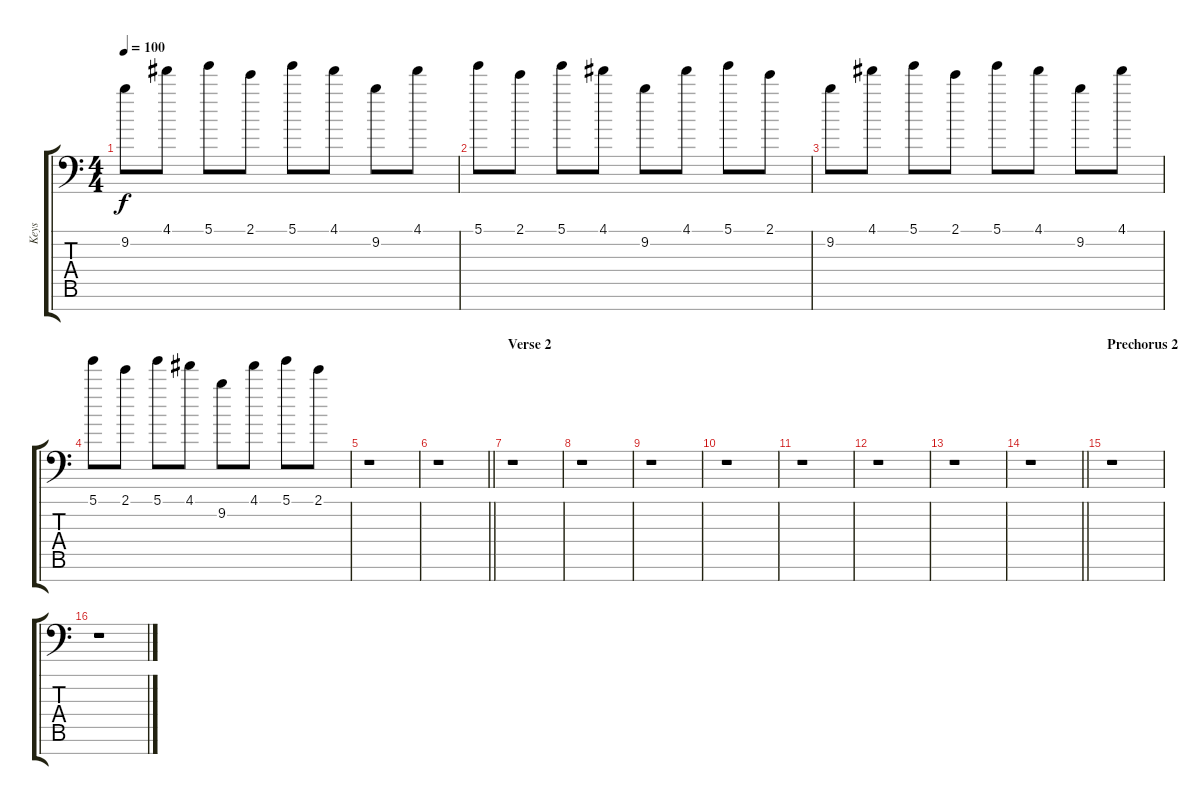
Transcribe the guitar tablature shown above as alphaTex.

\track ("Keys" "Keys") {instrument stringensemble1}
\staff {score tabs}
\tuning (D6 D5 D4 D3 D2 D1 D0) {hide}
\ts (4 4)
\tempo 100
\clef f4
\ks c
9.2.8{dy f} 4.1.8 5.1.8 2.1.8 5.1.8 4.1.8 9.2.8 4.1.8 |
5.1.8 2.1.8 5.1.8 4.1.8 9.2.8 4.1.8 5.1.8 2.1.8 |
9.2.8 4.1.8 5.1.8 2.1.8 5.1.8 4.1.8 9.2.8 4.1.8 |
5.1.8 2.1.8 5.1.8 4.1.8 9.2.8 4.1.8 5.1.8 2.1.8 |
r.1 |
\barLineRight lightlight
r.1 |
\section ("" "Verse 2")
r.1 |
r.1 |
r.1 |
r.1 |
r.1 |
r.1 |
r.1 |
\barLineRight lightlight
r.1 |
\section ("" "Prechorus 2")
r.1 |
r.1
